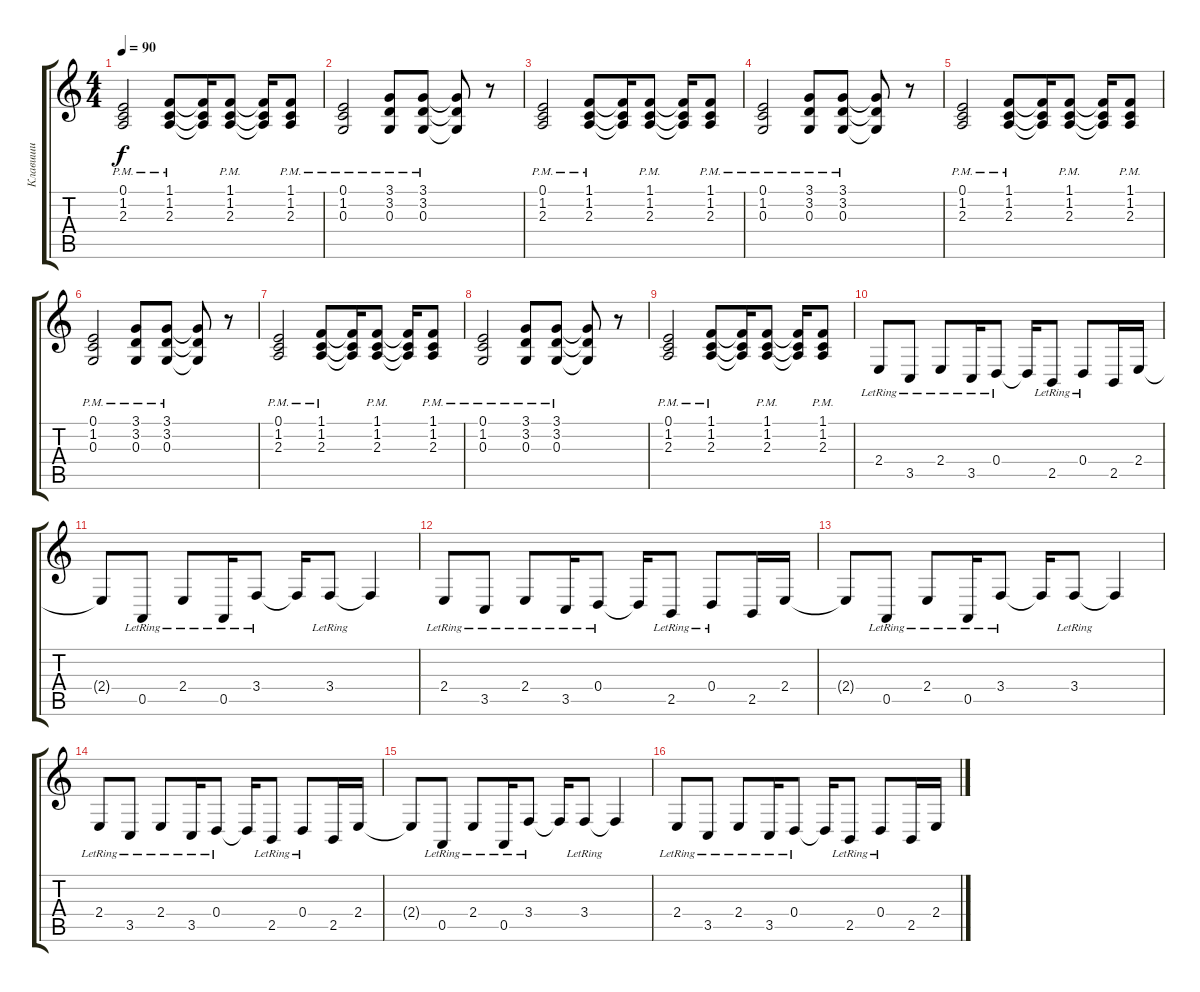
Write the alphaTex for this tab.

\track ("Клавиши" "Клавиши") {instrument electricgrandpiano}
\staff {score tabs}
\tuning (E4 B3 G3 D3 A2 E2) {hide}
\ts (4 4)
\tempo 90
\clef g2
\ks c
(0.1{pm} 1.2{pm} 2.3{pm}).2{dy f} (1.1{pm} 1.2{pm} 2.3{pm}).8 (1.1{t} 1.2{t} 2.3{t}).16 (1.1{pm} 1.2{pm} 2.3{pm}).8 (1.1{t} 1.2{t} 2.3{t}).16 (1.1{pm} 1.2{pm} 2.3{pm}).8 |
(0.1{pm} 1.2{pm} 0.3{pm}).2 (3.1{pm} 3.2{pm} 0.3{pm}).8 (3.1{pm} 3.2{pm} 0.3{pm}).8 (3.1{t} 3.2{t} 0.3{t}).8 r.8 |
(0.1{pm} 1.2{pm} 2.3{pm}).2 (1.1{pm} 1.2{pm} 2.3{pm}).8 (1.1{t} 1.2{t} 2.3{t}).16 (1.1{pm} 1.2{pm} 2.3{pm}).8 (1.1{t} 1.2{t} 2.3{t}).16 (1.1{pm} 1.2{pm} 2.3{pm}).8 |
(0.1{pm} 1.2{pm} 0.3{pm}).2 (3.1{pm} 3.2{pm} 0.3{pm}).8 (3.1{pm} 3.2{pm} 0.3{pm}).8 (3.1{t} 3.2{t} 0.3{t}).8 r.8 |
(0.1{pm} 1.2{pm} 2.3{pm}).2 (1.1{pm} 1.2{pm} 2.3{pm}).8 (1.1{t} 1.2{t} 2.3{t}).16 (1.1{pm} 1.2{pm} 2.3{pm}).8 (1.1{t} 1.2{t} 2.3{t}).16 (1.1{pm} 1.2{pm} 2.3{pm}).8 |
(0.1{pm} 1.2{pm} 0.3{pm}).2 (3.1{pm} 3.2{pm} 0.3{pm}).8 (3.1{pm} 3.2{pm} 0.3{pm}).8 (3.1{t} 3.2{t} 0.3{t}).8 r.8 |
(0.1{pm} 1.2{pm} 2.3{pm}).2 (1.1{pm} 1.2{pm} 2.3{pm}).8 (1.1{t} 1.2{t} 2.3{t}).16 (1.1{pm} 1.2{pm} 2.3{pm}).8 (1.1{t} 1.2{t} 2.3{t}).16 (1.1{pm} 1.2{pm} 2.3{pm}).8 |
(0.1{pm} 1.2{pm} 0.3{pm}).2 (3.1{pm} 3.2{pm} 0.3{pm}).8 (3.1{pm} 3.2{pm} 0.3{pm}).8 (3.1{t} 3.2{t} 0.3{t}).8 r.8 |
(0.1{pm} 1.2{pm} 2.3{pm}).2 (1.1{pm} 1.2{pm} 2.3{pm}).8 (1.1{t} 1.2{t} 2.3{t}).16 (1.1{pm} 1.2{pm} 2.3{pm}).8 (1.1{t} 1.2{t} 2.3{t}).16 (1.1{pm} 1.2{pm} 2.3{pm}).8 |
2.4{lr}.8 3.5{lr}.8 2.4{lr}.8 3.5{lr}.16 0.4{lr}.8 0.4{t}.16 2.5{lr}.8 0.4{lr}.8 2.5.16 2.4.16 |
2.4{t}.8 0.5{lr}.8 2.4{lr}.8 0.5{lr}.16 3.4{lr}.8 3.4{t}.16 3.4{lr}.8 3.4{t}.4 |
2.4{lr}.8 3.5{lr}.8 2.4{lr}.8 3.5{lr}.16 0.4{lr}.8 0.4{t}.16 2.5{lr}.8 0.4{lr}.8 2.5.16 2.4.16 |
2.4{t}.8 0.5{lr}.8 2.4{lr}.8 0.5{lr}.16 3.4{lr}.8 3.4{t}.16 3.4{lr}.8 3.4{t}.4 |
2.4{lr}.8 3.5{lr}.8 2.4{lr}.8 3.5{lr}.16 0.4{lr}.8 0.4{t}.16 2.5{lr}.8 0.4{lr}.8 2.5.16 2.4.16 |
2.4{t}.8 0.5{lr}.8 2.4{lr}.8 0.5{lr}.16 3.4{lr}.8 3.4{t}.16 3.4{lr}.8 3.4{t}.4 |
2.4{lr}.8 3.5{lr}.8 2.4{lr}.8 3.5{lr}.16 0.4{lr}.8 0.4{t}.16 2.5{lr}.8 0.4{lr}.8 2.5.16 2.4.16
